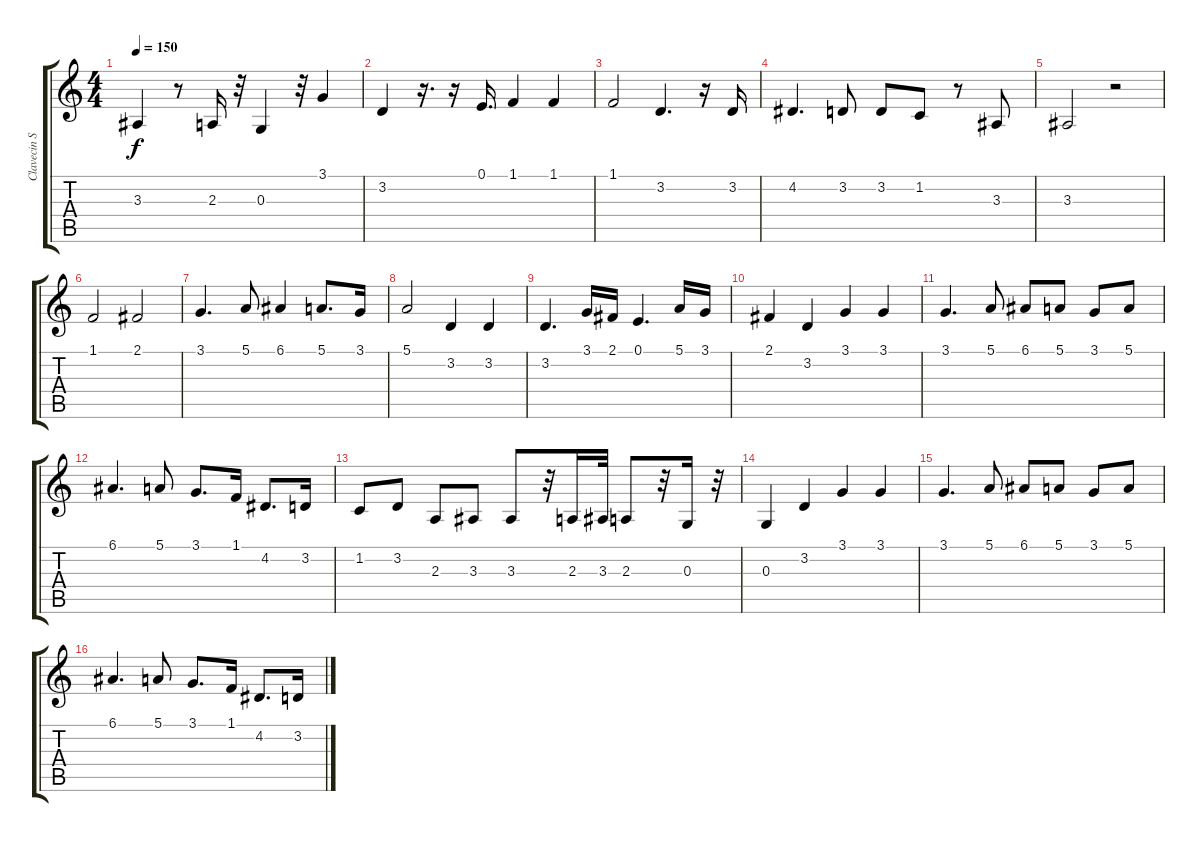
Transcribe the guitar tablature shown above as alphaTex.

\track ("Clavecin Solo (pour l'effet)" "Clavecin S") {instrument harpsichord}
\staff {score tabs}
\tuning (E4 B3 G3 D3 A2 E2) {hide}
\ts (4 4)
\tempo 150
\clef g2
\ks c
3.3.4{dy f} r.8 2.3.16 r.32 0.3.4 r.32 3.1.4 |
3.2.4 r.16{d} r.16 0.1.16{d} 1.1.4 1.1.4 |
1.1.2 3.2.4{d} r.16 3.2.16 |
4.2.4{d} 3.2.8 3.2.8 1.2.8 r.8 3.3.8 |
3.3.2 r.2 |
1.1.2 2.1.2 |
3.1.4{d} 5.1.8 6.1.4 5.1.8{d} 3.1.16 |
5.1.2 3.2.4 3.2.4 |
3.2.4{d} 3.1.16 2.1.16 0.1.4{d} 5.1.16 3.1.16 |
2.1.4 3.2.4 3.1.4 3.1.4 |
3.1.4{d} 5.1.8 6.1.8 5.1.8 3.1.8 5.1.8 |
6.1.4{d} 5.1.8 3.1.8{d} 1.1.16 4.2.8{d} 3.2.16 |
1.2.8 3.2.8 2.3.8 3.3.8 3.3.8 r.32 2.3.16 3.3.32 2.3.8 r.32 0.3.16 r.32 |
0.3.4 3.2.4 3.1.4 3.1.4 |
3.1.4{d} 5.1.8 6.1.8 5.1.8 3.1.8 5.1.8 |
6.1.4{d} 5.1.8 3.1.8{d} 1.1.16 4.2.8{d} 3.2.16
